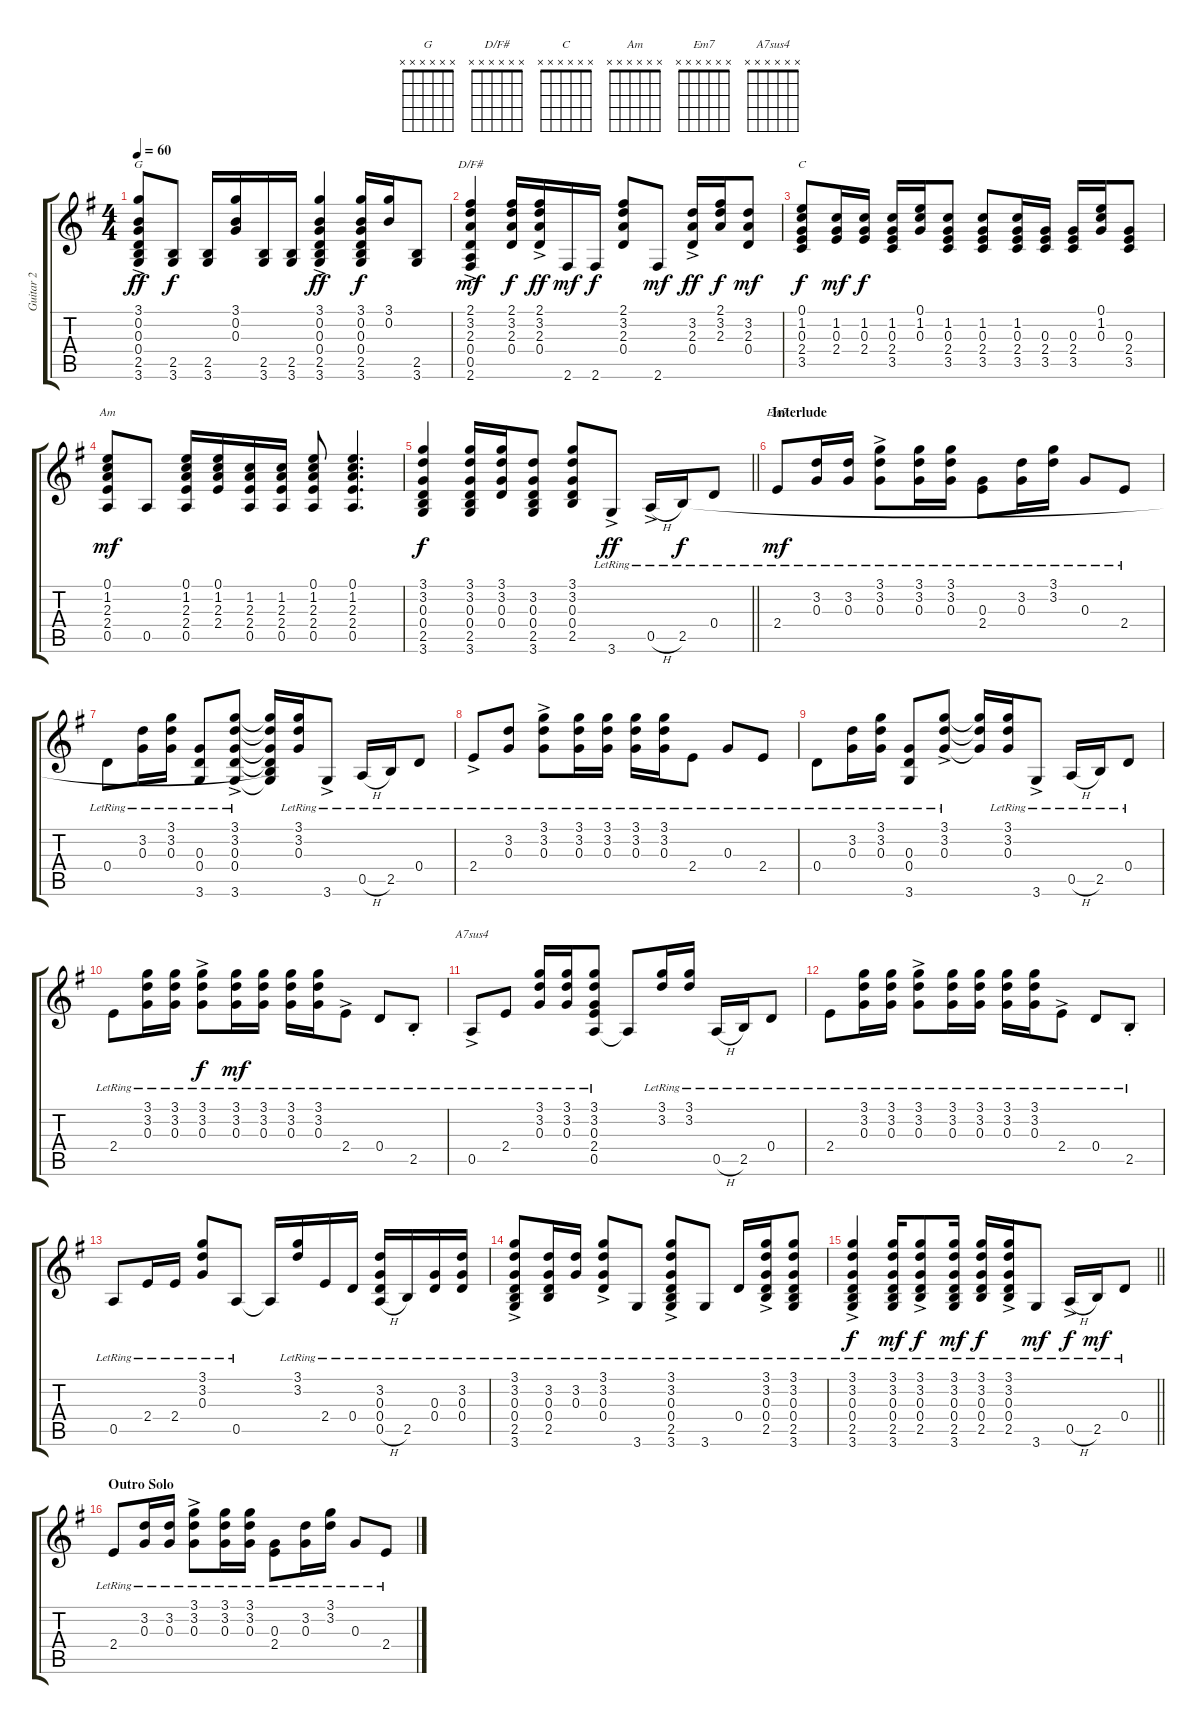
\track ("Guitar 2" "Guitar 2") {instrument acousticguitarsteel}
\staff {score tabs}
\tuning (E4 B3 G3 D3 A2 E2) {hide}
\chord ("G" x x x x x x)
\chord ("D/F#" x x x x x x)
\chord ("C" x x x x x x)
\chord ("Am" x x x x x x)
\chord ("Em7" x x x x x x)
\chord ("A7sus4" x x x x x x)
\ts (4 4)
\tempo 60
\clef g2
\ks g
(3.1{ac} 0.2{ac} 0.3{ac} 0.4{ac} 2.5{ac} 3.6{ac}).8{ch "G" dy ff} (2.5 3.6).8{dy f} (2.5 3.6).16 (3.1 0.2 0.3).16 (2.5 3.6).16 (2.5 3.6).16 (3.1 0.2 0.3 0.4{ac} 2.5{ac} 3.6{ac}).4{dy ff} (3.1 0.2 0.3 0.4 2.5 3.6).16{dy f} (3.1 0.2).16 (2.5 3.6).8 |
(2.1{ac} 3.2{ac} 2.3{ac} 0.4{ac} 0.5 2.6).4{ch "D/F#" dy mf} (2.1 3.2 2.3 0.4).16{dy f} (2.1{ac} 3.2{ac} 2.3{ac} 0.4{ac}).16{dy ff} 2.6.16{dy mf} 2.6.16{dy f} (2.1 3.2 2.3 0.4).8 2.6.8{dy mf} (3.2 2.3{ac} 0.4{ac}).16{dy ff} (2.1 3.2 2.3).16{dy f} (3.2 2.3 0.4).8{dy mf} |
(0.1 1.2 0.3 2.4 3.5).8{ch "C" dy f} (1.2 0.3 2.4).16{dy mf} (1.2 0.3 2.4).16{dy f} (1.2 0.3 2.4 3.5).16 (0.1 1.2 0.3).16 (1.2 0.3 2.4 3.5).8 (1.2 0.3 2.4 3.5).8 (1.2 0.3 2.4 3.5).16 (0.3 2.4 3.5).16 (0.3 2.4 3.5).16 (0.1 1.2 0.3).16 (0.3 2.4 3.5).8 |
(0.1 1.2 2.3 2.4 0.5).8{ch "Am" dy mf} 0.5.8 (0.1 1.2 2.3 2.4 0.5).16 (0.1 1.2 2.3 2.4).16 (1.2 2.3 2.4 0.5).16 (1.2 2.3 2.4 0.5).16 (0.1 1.2 2.3 2.4 0.5).8 (0.1 1.2 2.3 2.4 0.5).4{d} |
\barLineRight lightlight
(3.1 3.2 0.3 0.4 2.5 3.6).4{dy f} (3.1 3.2 0.3 0.4 2.5 3.6).16 (3.1 3.2 0.3 0.4).16 (3.2 0.3 0.4 2.5 3.6).8 (3.1 3.2 0.3 0.4 2.5).8 3.6{ac lr}.8{dy ff} 0.5{h ac lr}.16 2.5{lr}.16{dy f} 0.4{lr}.8 |
\section ("" "Interlude")
2.4{lr}.8{ch "Em7" dy mf} (3.2{lr} 0.3{lr}).16 (3.2{lr} 0.3{lr}).16 (3.1{ac lr} 3.2{ac lr} 0.3{ac lr}).8 (3.1{lr} 3.2{lr} 0.3{lr}).16 (3.1{lr} 3.2{lr} 0.3{lr}).16 (0.3{lr} 2.4{lr}).8 (3.2{lr} 0.3{lr}).16 (3.1{lr} 3.2{lr}).16 0.3{lr}.8 2.4{lr}.8 |
0.4{lr}.8 (3.2{lr} 0.3{lr}).16 (3.1{lr} 3.2{lr} 0.3{lr}).16 (0.3{lr} 0.4{lr} 3.6{lr}).8 (3.1{ac lr} 3.2{ac lr} 0.3{ac lr} 0.4{lr} 3.6{lr}).8 (3.1{t} 3.2{t} 0.3{t} 0.4{t} 2.5{t} 3.6{t}).16 (3.1{lr} 3.2{lr} 0.3{lr}).16 3.6{ac lr}.8 0.5{h lr}.16 2.5{lr}.16 0.4{lr}.8 |
2.4{ac lr}.8 (3.2{lr} 0.3{lr}).8 (3.1{ac lr} 3.2{ac lr} 0.3{ac lr}).8 (3.1{lr} 3.2{lr} 0.3{lr}).16 (3.1{lr} 3.2{lr} 0.3{lr}).16 (3.1{lr} 3.2{lr} 0.3{lr}).16 (3.1{lr} 3.2{lr} 0.3{lr}).16 2.4{lr}.8 0.3{lr}.8 2.4{lr}.8 |
0.4{lr}.8 (3.2{lr} 0.3{lr}).16 (3.1{lr} 3.2{lr} 0.3{lr}).16 (0.3{lr} 0.4{lr} 3.6{lr}).8 (3.1{ac lr} 3.2{ac lr} 0.3{ac lr}).8 (3.1{t} 3.2{t} 0.3{t}).16 (3.1{lr} 3.2{lr} 0.3{lr}).16 3.6{ac lr}.8 0.5{h lr}.16 2.5{lr}.16 0.4{lr}.8 |
2.4{lr}.8 (3.1{lr} 3.2{lr} 0.3{lr}).16 (3.1{lr} 3.2{lr} 0.3{lr}).16 (3.1{ac lr} 3.2{ac lr} 0.3{ac lr}).8{dy f} (3.1{lr} 3.2{lr} 0.3{lr}).16{dy mf} (3.1{lr} 3.2{lr} 0.3{lr}).16 (3.1{lr} 3.2{lr} 0.3{lr}).16 (3.1{lr} 3.2{lr} 0.3{lr}).16 2.4{ac lr}.8 0.4{lr}.8 2.5{st lr}.8 |
0.5{ac lr}.8{ch "A7sus4"} 2.4{lr}.8 (3.1{lr} 3.2{lr} 0.3{lr}).16 (3.1{lr} 3.2{lr} 0.3{lr}).16 (3.1{lr} 3.2{lr} 0.3{lr} 2.4{lr} 0.5{lr}).8 0.5{t}.8 (3.1{lr} 3.2{lr}).16 (3.1{lr} 3.2{lr}).16 0.5{h lr}.16 2.5{lr}.16 0.4{lr}.8 |
2.4{lr}.8 (3.1{lr} 3.2{lr} 0.3{lr}).16 (3.1{lr} 3.2{lr} 0.3{lr}).16 (3.1{ac lr} 3.2{ac lr} 0.3{ac lr}).8 (3.1{lr} 3.2{lr} 0.3{lr}).16 (3.1{lr} 3.2{lr} 0.3{lr}).16 (3.1{lr} 3.2{lr} 0.3{lr}).16 (3.1{lr} 3.2{lr} 0.3{lr}).16 2.4{ac lr}.8 0.4{lr}.8 2.5{st lr}.8 |
0.5{lr}.8 2.4{lr}.16 2.4{lr}.16 (3.1{lr} 3.2{lr} 0.3{lr}).8 0.5{lr}.8 0.5{t}.16 (3.1{lr} 3.2{lr}).16 2.4{lr}.16 0.4{lr}.16 (3.2{lr} 0.3{lr} 0.4{lr} 0.5{h lr}).16 2.5{lr}.16 (0.3{lr} 0.4{lr}).16 (3.2{lr} 0.3{lr} 0.4{lr}).16 |
(3.1{ac lr} 3.2{ac lr} 0.3{ac lr} 0.4{ac lr} 2.5{ac lr} 3.6{ac lr}).8 (3.2{lr} 0.3{lr} 0.4{lr} 2.5{lr}).16 (3.2{lr} 0.3{lr}).16 (3.1{ac lr} 3.2{ac lr} 0.3{ac lr} 0.4{ac lr}).8 3.6{lr}.8 (3.1{ac lr} 3.2{ac lr} 0.3{ac lr} 0.4{ac lr} 2.5{ac lr} 3.6{ac lr}).8 3.6{lr}.8 0.4{lr}.16 (3.1{ac lr} 3.2{ac lr} 0.3{ac lr} 0.4{ac lr} 2.5{ac lr}).16 (3.1{lr} 3.2{lr} 0.3{lr} 0.4{lr} 2.5{lr} 3.6{lr}).8 |
\barLineRight lightlight
(3.1{ac lr} 3.2{ac lr} 0.3{ac lr} 0.4{ac lr} 2.5{ac lr} 3.6{ac lr}).4{dy f} (3.1 3.2 0.3 0.4{lr} 2.5 3.6).16{dy mf} (3.1{ac lr} 3.2{ac lr} 0.3{ac lr} 0.4{ac lr} 2.5{ac lr}).8{dy f} (3.1{lr} 3.2{lr} 0.3{lr} 0.4{lr} 2.5{lr} 3.6{lr}).16{dy mf} (3.1{lr} 3.2{lr} 0.3{lr} 0.4{lr} 2.5{lr}).16{dy f} (3.1{ac lr} 3.2{ac lr} 0.3{ac lr} 0.4{ac lr} 2.5).16 3.6{lr}.8{dy mf} 0.5{h ac lr}.16{dy f} 2.5{lr}.16{dy mf} 0.4{lr}.8 |
\section ("" "Outro Solo")
2.4{lr}.8 (3.2{lr} 0.3{lr}).16 (3.2{lr} 0.3{lr}).16 (3.1{ac lr} 3.2{ac lr} 0.3{ac lr}).8 (3.1{lr} 3.2{lr} 0.3{lr}).16 (3.1{lr} 3.2{lr} 0.3{lr}).16 (0.3{lr} 2.4{lr}).8 (3.2{lr} 0.3{lr}).16 (3.1{lr} 3.2{lr}).16 0.3{lr}.8 2.4{lr}.8
